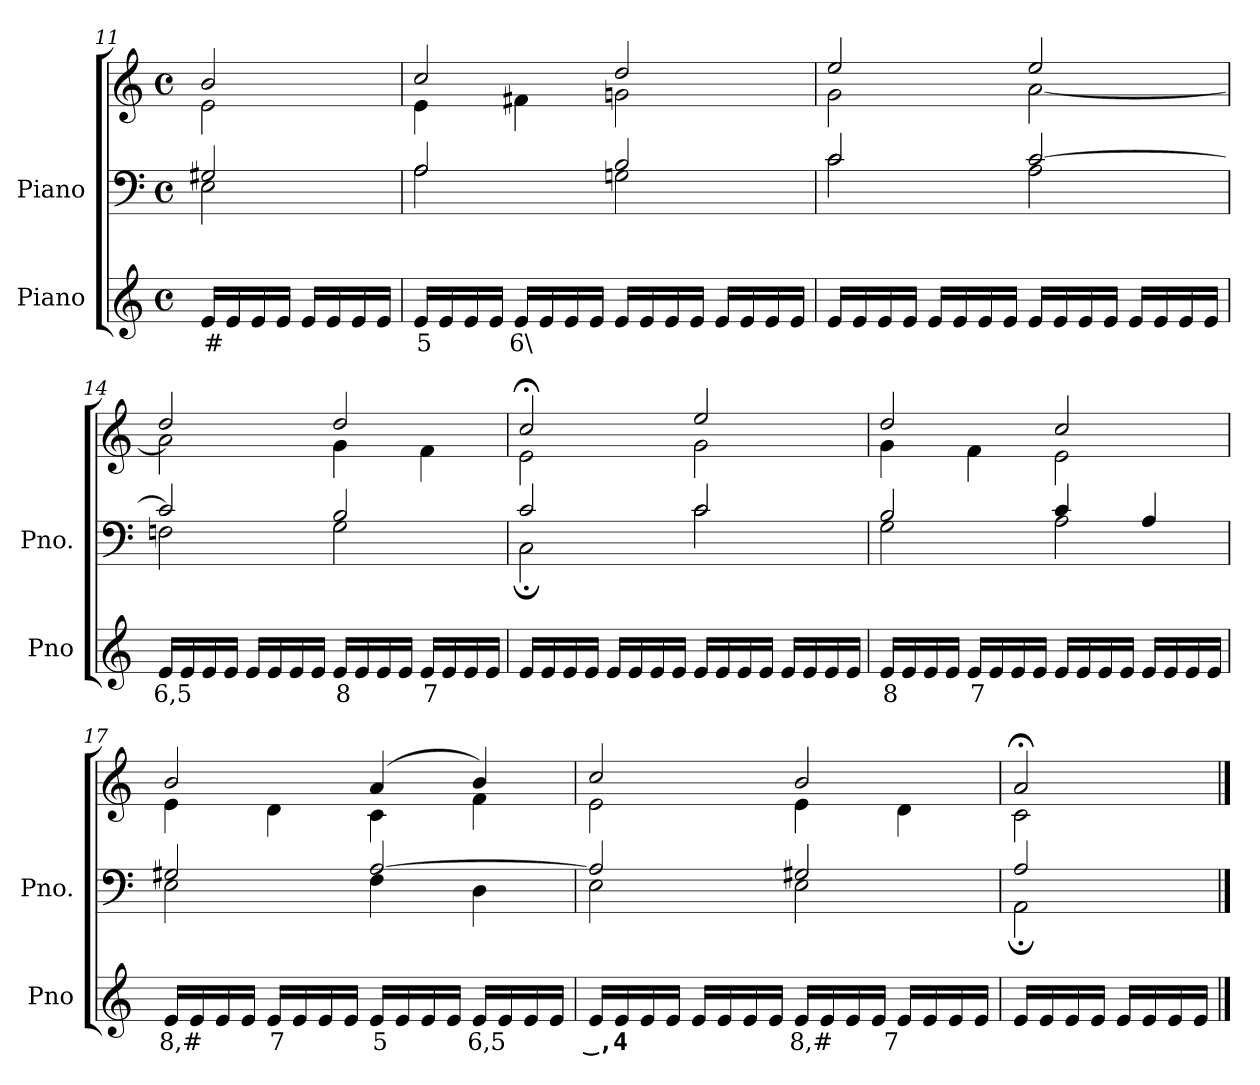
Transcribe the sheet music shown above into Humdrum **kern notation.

**kern	**text	**kern	**kern
*part2	*part2	*part1	*part1
*staff3	*staff3	*staff2	*staff1
*I"Piano	*	*I"Piano	*
*I'Pno	*	*I'Pno.	*
*clefG2	*	*clefF4	*clefG2
*k[]	*	*k[]	*k[]
*M4/4	*	*M4/4	*M4/4
*met(c)	*	*met(c)	*met(c)
=11	=11	=11	=11
!	!LO:LY:b	!	!
*	*	*^	*^
16e/LL	#	2G#X/	2E\	2b/	2e\
16e/	.	.	.	.	.
16e/	.	.	.	.	.
16e/JJ	.	.	.	.	.
16e/LL	.	.	.	.	.
16e/	.	.	.	.	.
16e/	.	.	.	.	.
16e/JJ	.	.	.	.	.
=12	=12	=12	=12	=12	=12
!	!LO:LY:b	!	!	!	!
16e/LL	5	2A/	2A\	2cc/	4e\
16e/	.	.	.	.	.
16e/	.	.	.	.	.
16e/JJ	.	.	.	.	.
!	!LO:LY:b	!	!	!	!
16e/LL	6\	.	.	.	4f#X\
16e/	.	.	.	.	.
16e/	.	.	.	.	.
16e/JJ	.	.	.	.	.
16e/LL	.	2B/	2Gn\	2dd/	2gn\
16e/	.	.	.	.	.
16e/	.	.	.	.	.
16e/JJ	.	.	.	.	.
16e/LL	.	.	.	.	.
16e/	.	.	.	.	.
16e/	.	.	.	.	.
16e/JJ	.	.	.	.	.
=13	=13	=13	=13	=13	=13
16e/LL	.	2c/	2c\	2ee/	2g\
16e/	.	.	.	.	.
16e/	.	.	.	.	.
16e/JJ	.	.	.	.	.
16e/LL	.	.	.	.	.
16e/	.	.	.	.	.
16e/	.	.	.	.	.
16e/JJ	.	.	.	.	.
16e/LL	.	[2c/	2A\	2ee/	[2a\
16e/	.	.	.	.	.
16e/	.	.	.	.	.
16e/JJ	.	.	.	.	.
16e/LL	.	.	.	.	.
16e/	.	.	.	.	.
16e/	.	.	.	.	.
16e/JJ	.	.	.	.	.
=14	=14	=14	=14	=14	=14
!	!LO:LY:b	!	!	!	!
16e/LL	6,5	2c/]	2Fn\	2dd/	2a\]
16e/	.	.	.	.	.
16e/	.	.	.	.	.
16e/JJ	.	.	.	.	.
16e/LL	.	.	.	.	.
16e/	.	.	.	.	.
16e/	.	.	.	.	.
16e/JJ	.	.	.	.	.
!	!LO:LY:b	!	!	!	!
16e/LL	8	2B/	2G\	2dd/	4g\
16e/	.	.	.	.	.
16e/	.	.	.	.	.
16e/JJ	.	.	.	.	.
!	!LO:LY:b	!	!	!	!
16e/LL	7	.	.	.	4f\
16e/	.	.	.	.	.
16e/	.	.	.	.	.
16e/JJ	.	.	.	.	.
=15	=15	=15	=15	=15	=15
16e/LL	.	2c/	2C;\	2cc;</	2e\
16e/	.	.	.	.	.
16e/	.	.	.	.	.
16e/JJ	.	.	.	.	.
16e/LL	.	.	.	.	.
16e/	.	.	.	.	.
16e/	.	.	.	.	.
16e/JJ	.	.	.	.	.
16e/LL	.	2c/	2c\	2ee/	2g\
16e/	.	.	.	.	.
16e/	.	.	.	.	.
16e/JJ	.	.	.	.	.
16e/LL	.	.	.	.	.
16e/	.	.	.	.	.
16e/	.	.	.	.	.
16e/JJ	.	.	.	.	.
=16	=16	=16	=16	=16	=16
!	!LO:LY:b	!	!	!	!
16e/LL	8	2B/	2G\	2dd/	4g\
16e/	.	.	.	.	.
16e/	.	.	.	.	.
16e/JJ	.	.	.	.	.
!	!LO:LY:b	!	!	!	!
16e/LL	7	.	.	.	4f\
16e/	.	.	.	.	.
16e/	.	.	.	.	.
16e/JJ	.	.	.	.	.
16e/LL	.	4c/	2A\	2cc/	2e\
16e/	.	.	.	.	.
16e/	.	.	.	.	.
16e/JJ	.	.	.	.	.
16e/LL	.	4A/	.	.	.
16e/	.	.	.	.	.
16e/	.	.	.	.	.
16e/JJ	.	.	.	.	.
=17	=17	=17	=17	=17	=17
!	!LO:LY:b	!	!	!	!
16e/LL	8,#	2G#X/	2E\	2b/	4e\
16e/	.	.	.	.	.
16e/	.	.	.	.	.
16e/JJ	.	.	.	.	.
!	!LO:LY:b	!	!	!	!
16e/LL	7	.	.	.	4d\
16e/	.	.	.	.	.
16e/	.	.	.	.	.
16e/JJ	.	.	.	.	.
!	!LO:LY:b	!	!	!	!
16e/LL	5	[2A/	4F\	(>4a/	4c\
16e/	.	.	.	.	.
16e/	.	.	.	.	.
16e/JJ	.	.	.	.	.
!	!LO:LY:b	!	!	!	!
16e/LL	6,5	.	4D\	4b/)	4f\
16e/	.	.	.	.	.
16e/	.	.	.	.	.
16e/JJ	.	.	.	.	.
=18	=18	=18	=18	=18	=18
!	!LO:LY:b	!	!	!	!
16e/LL	_,4	2A/]	2E\	2cc/	2e\
16e/	.	.	.	.	.
16e/	.	.	.	.	.
16e/JJ	.	.	.	.	.
16e/LL	.	.	.	.	.
16e/	.	.	.	.	.
16e/	.	.	.	.	.
16e/JJ	.	.	.	.	.
!	!LO:LY:b	!	!	!	!
16e/LL	8,#	2G#X/	2E\	2b/	4e\
16e/	.	.	.	.	.
16e/	.	.	.	.	.
16e/JJ	.	.	.	.	.
!	!LO:LY:b	!	!	!	!
16e/LL	7	.	.	.	4d\
16e/	.	.	.	.	.
16e/	.	.	.	.	.
16e/JJ	.	.	.	.	.
=19	=19	=19	=19	=19	=19
16e/LL	.	2A/	2AA;\	2a;</	2c\
16e/	.	.	.	.	.
16e/	.	.	.	.	.
16e/JJ	.	.	.	.	.
16e/LL	.	.	.	.	.
16e/	.	.	.	.	.
16e/	.	.	.	.	.
16e/JJ	.	.	.	.	.
*	*	*v	*v	*	*
*	*	*	*v	*v
==	==	==	==
*-	*-	*-	*-
